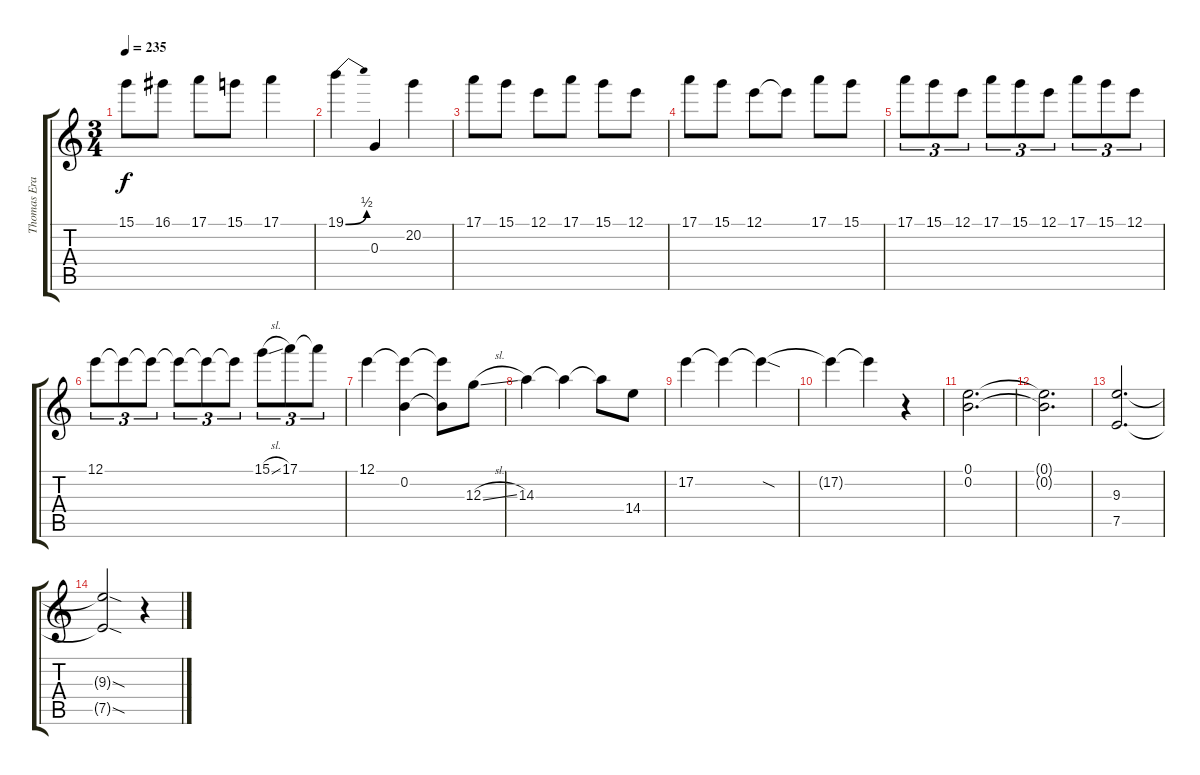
\track ("Thomas Erak(Right) + Solo" "Thomas Era") {instrument distortionguitar}
\staff {score tabs}
\tuning (E4 B3 G3 D3 A2 E2) {hide}
\ts (3 4)
\tempo 235
\clef g2
\ks c
15.1.8{dy f} 16.1.8 17.1.8 15.1.8 17.1.4 |
19.1{be (bend 0 0 60 2)}.4 0.3.4 20.2.4 |
17.1.8 15.1.8 12.1.8 17.1.8 15.1.8 12.1.8 |
17.1.8 15.1.8 12.1.8 12.1{t}.8 17.1.8 15.1.8 |
17.1.8{tu (3 2)} 15.1.8{tu (3 2)} 12.1.8{tu (3 2)} 17.1.8{tu (3 2)} 15.1.8{tu (3 2)} 12.1.8{tu (3 2)} 17.1.8{tu (3 2)} 15.1.8{tu (3 2)} 12.1.8{tu (3 2)} |
12.1.8{tu (3 2)} 12.1{t}.8{tu (3 2)} 12.1{t}.8{tu (3 2)} 12.1{t}.8{tu (3 2)} 12.1{t}.8{tu (3 2)} 12.1{t}.8{tu (3 2)} 15.1{sl}.8{tu (3 2)} 17.1.8{tu (3 2)} 17.1{t}.8{tu (3 2)} |
12.1.4 (12.1{t} 0.2).4 (12.1{t} 0.2{t}).8 12.3{sl}.8 |
14.3.4 14.3{t}.4 14.3{t}.8 14.4.8 |
17.2.4 17.2{t}.4 17.2{sod t}.4 |
17.2{t}.4 17.2{t}.4 r.4 |
(0.1 0.2).2{d} |
(0.1{t} 0.2{t}).2{d} |
(9.3 7.5).2{d} |
(9.3{sod t} 7.5{sod t}).2 r.4
